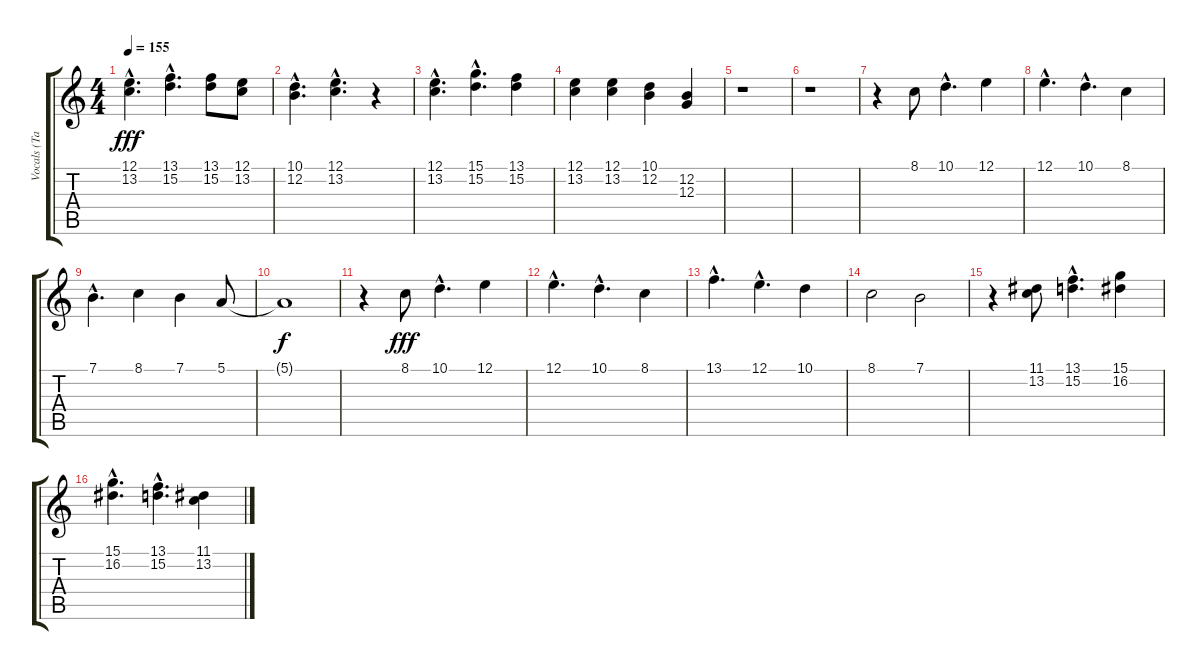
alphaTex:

\track ("Vocals (Tarja)" "Vocals (Ta") {instrument lead3calliope}
\staff {score tabs}
\tuning (E4 B3 G3 D3 A2 E2) {hide}
\ts (4 4)
\tempo 155
\clef g2
\ks c
(12.1{hac} 13.2{hac}).4{d dy fff} (13.1{hac} 15.2{hac}).4{d} (13.1 15.2).8 (12.1 13.2).8 |
(10.1{hac} 12.2{hac}).4{d} (12.1{hac} 13.2{hac}).4{d} r.4 |
(12.1{hac} 13.2{hac}).4{d} (15.1{hac} 15.2{hac}).4{d} (13.1 15.2).4 |
(12.1 13.2).4 (12.1 13.2).4 (10.1 12.2).4 (12.2 12.3).4 |
r.1 |
r.1 |
r.4 8.1.8 10.1{hac}.4{d} 12.1.4 |
12.1{hac}.4{d} 10.1{hac}.4{d} 8.1.4 |
7.1{hac}.4{d} 8.1.4 7.1.4 5.1.8 |
5.1{t}.1{dy f} |
r.4 8.1.8{dy fff} 10.1{hac}.4{d} 12.1.4 |
12.1{hac}.4{d} 10.1{hac}.4{d} 8.1.4 |
13.1{hac}.4{d} 12.1{hac}.4{d} 10.1.4 |
8.1.2 7.1.2 |
r.4 (11.1 13.2).8 (13.1{hac} 15.2{hac}).4{d} (15.1 16.2).4 |
(15.1{hac} 16.2{hac}).4{d} (13.1{hac} 15.2{hac}).4{d} (11.1 13.2).4
